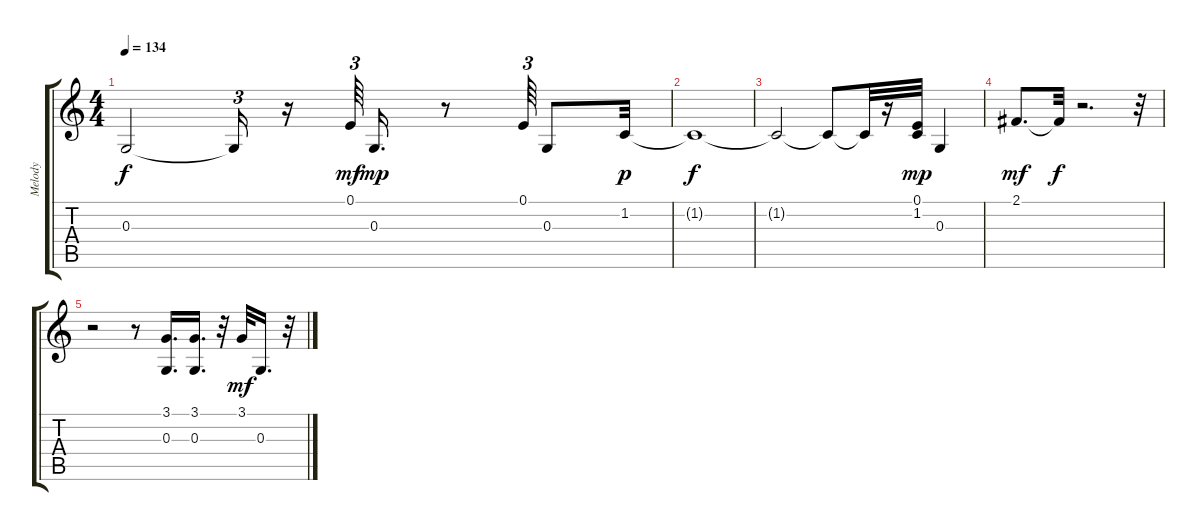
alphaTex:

\track ("Melody" "Melody") {instrument fx8scifi}
\staff {score tabs}
\tuning (E4 B3 G3 D3 A2 E2) {hide}
\ts (4 4)
\tempo 134
\clef g2
\ks c
0.3{t}.2{dy f} 0.3{t}.16{tu (3 2)} r.16 0.1.64{tu (3 2) dy mf volume 7} 0.3.16{d dy mp} r.8 0.1.64{tu (3 2) volume 7} 0.3.8 1.2.32{dy p} |
1.2{t}.1{dy f} |
1.2{t}.2 1.2{t}.8 1.2{t}.32 r.16 (0.1 1.2).32{dy mp volume 4} 0.3.4 |
2.1.8{d dy mf volume 4} 2.1{t}.32{dy f} r.2{d} r.32 |
r.2 r.8 (3.1 0.3).16{d volume 1} (3.1 0.3).16{d volume 1} r.32 3.1.32{dy mf volume 1} 0.3.16{d} r.32
